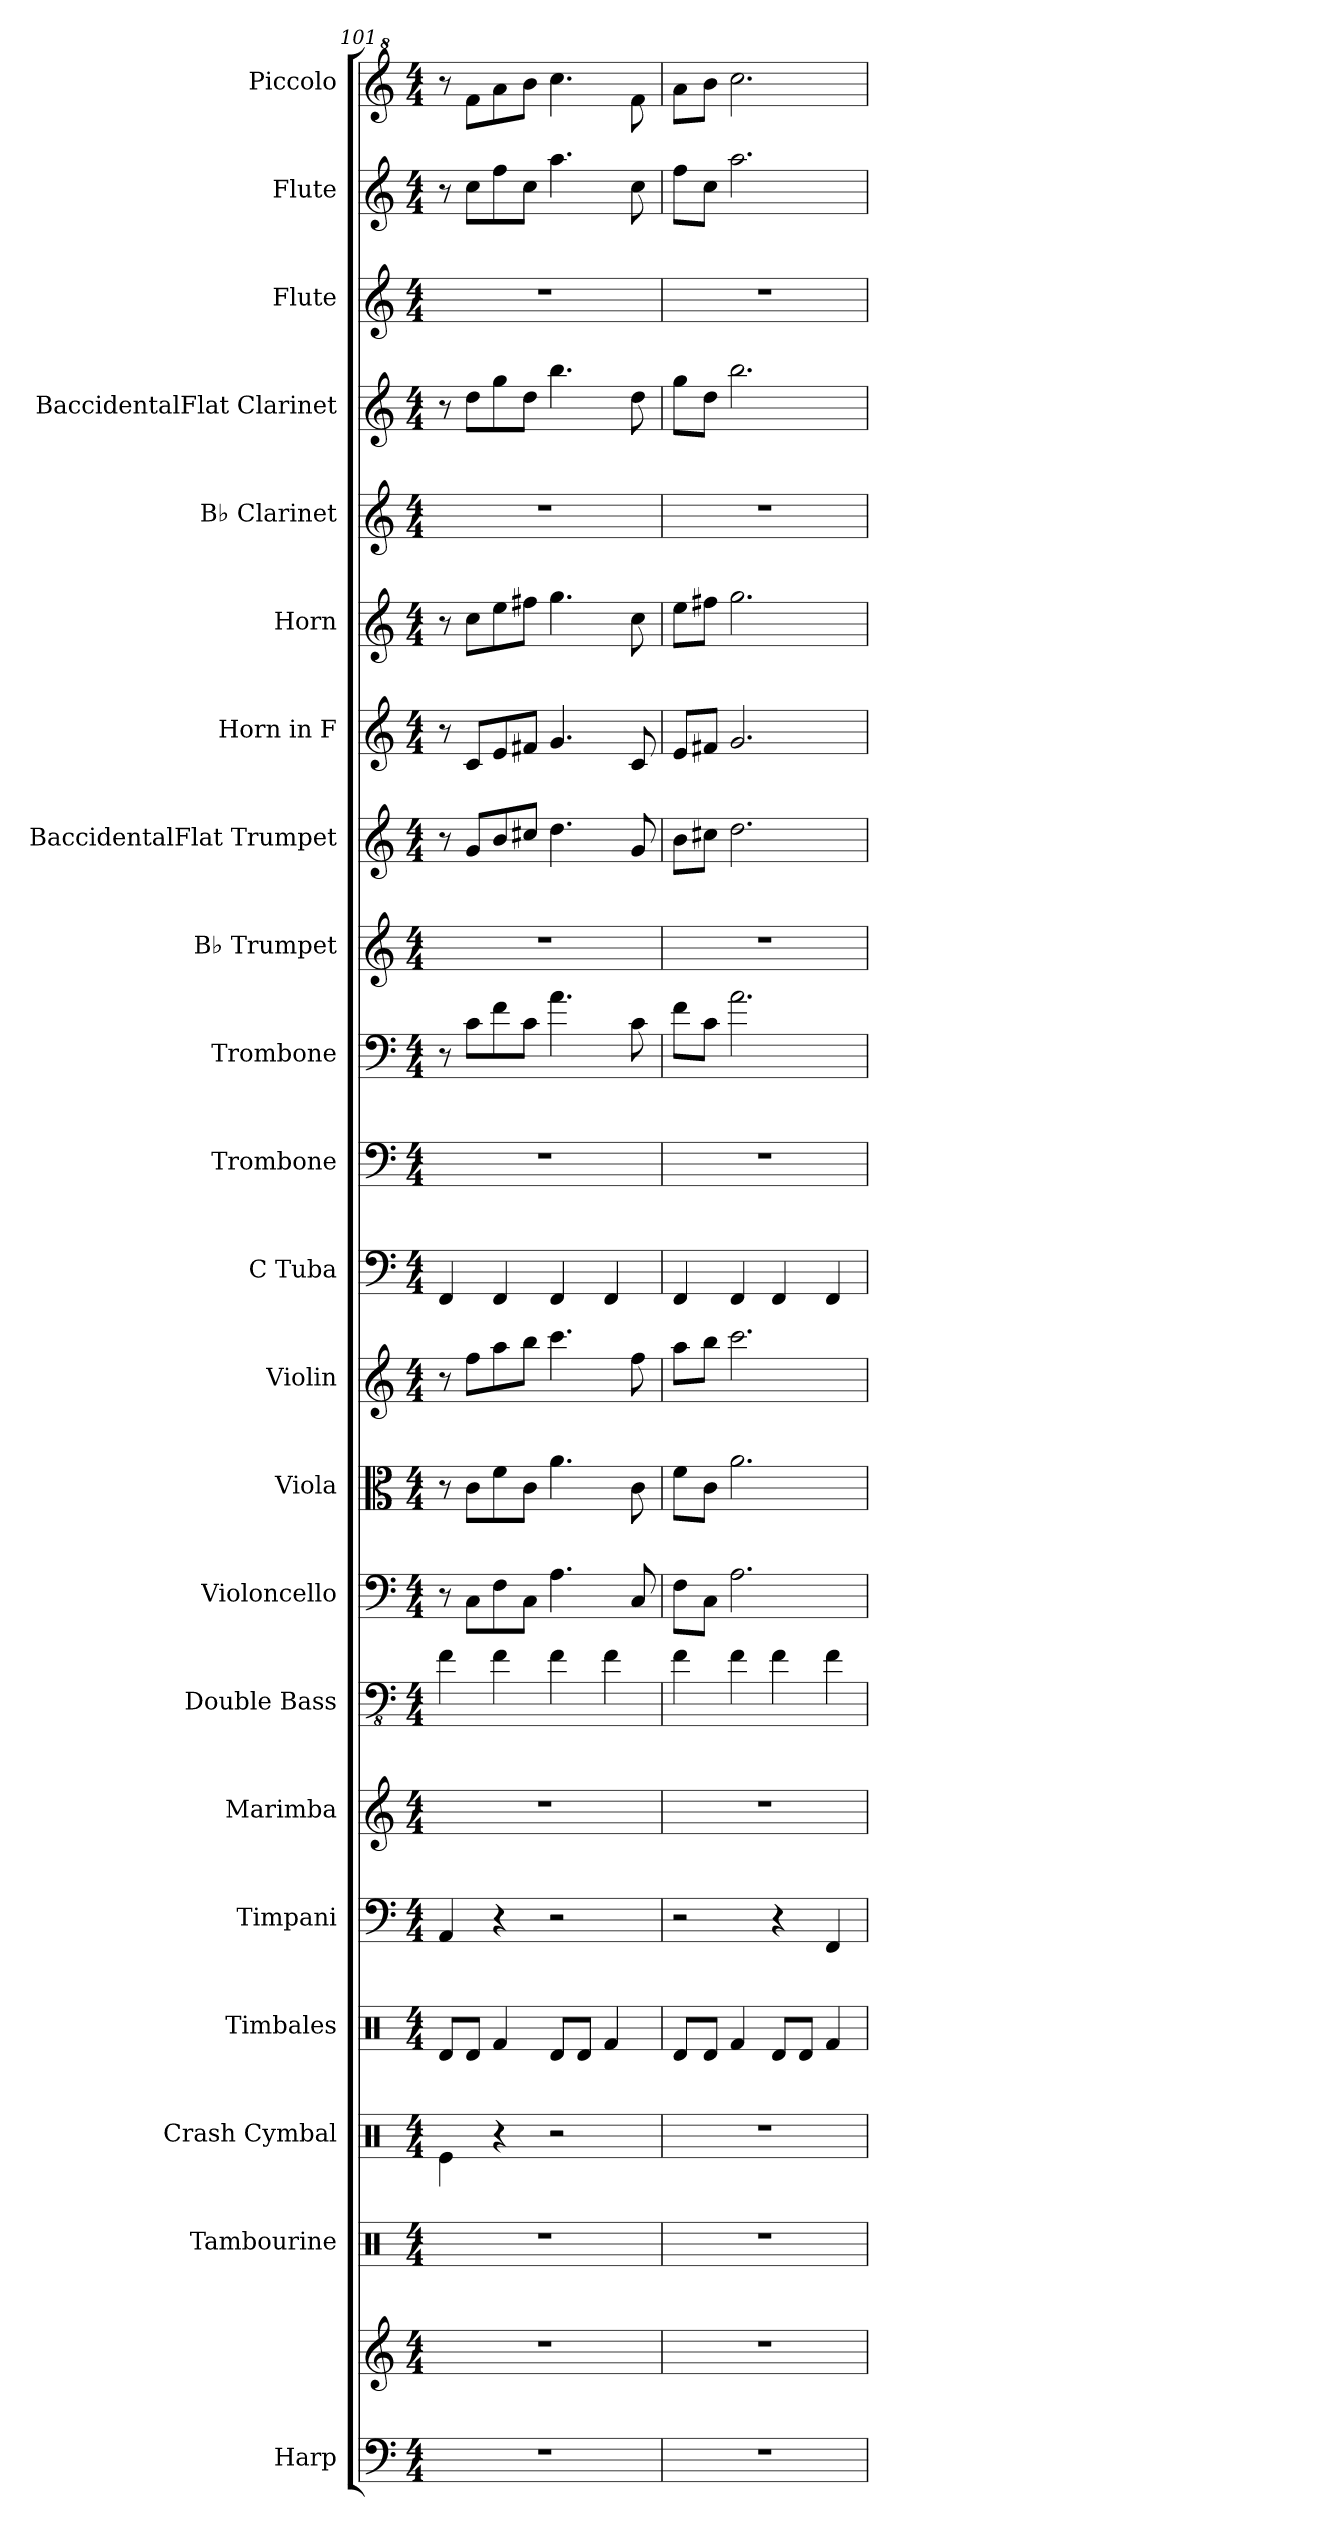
**kern	**kern	**kern	**kern	**kern	**kern	**kern	**kern	**kern	**kern	**kern	**kern	**kern	**kern	**kern	**kern	**kern	**kern	**kern	**kern	**kern	**kern	**kern
*part22	*part22	*part21	*part20	*part19	*part18	*part17	*part16	*part15	*part14	*part13	*part12	*part11	*part10	*part9	*part8	*part7	*part6	*part5	*part4	*part3	*part2	*part1
*staff23	*staff22	*staff21	*staff20	*staff19	*staff18	*staff17	*staff16	*staff15	*staff14	*staff13	*staff12	*staff11	*staff10	*staff9	*staff8	*staff7	*staff6	*staff5	*staff4	*staff3	*staff2	*staff1
*I"Harp	*	*I"Tambourine	*I"Crash Cymbal	*I"Timbales	*I"Timpani	*I"Marimba	*I"Double Bass	*I"Violoncello	*I"Viola	*I"Violin	*I"C Tuba	*I"Trombone	*I"Trombone	*I"B♭ Trumpet	*I"BaccidentalFlat Trumpet	*I"Horn in F	*I"Horn	*I"B♭ Clarinet	*I"BaccidentalFlat Clarinet	*I"Flute	*I"Flute	*I"Piccolo
*I'Hrp.	*	*I'Tamb.	*I'Cr. Cym.	*I'Timb.	*I'Timp.	*I'Mrm.	*	*I'Vlc.	*I'Vla.	*I'Vln.	*I'C Tu.	*I'Tbn.	*I'Trb.	*I'B♭ Tpt.	*I'BaccidentalFlat Tpt.	*	*I'Hn.	*I'B♭ Cl.	*I'BaccidentalFlat Cl.	*I'Fl.	*I'Fl.	*I'Picc.
!!LO:PB:g=z
*clefF4	*clefG2	*clefX	*clefX	*clefX	*clefF4	*clefG2	*clefFv4	*clefF4	*clefC3	*clefG2	*clefF4	*clefF4	*clefF4	*clefG2	*clefG2	*clefG2	*clefG2	*clefG2	*clefG2	*clefG2	*clefG2	*clefG^2
*	*	*	*	*	*	*	*ITrd7c12	*	*	*	*	*	*	*ITrd1c2	*ITrd1c2	*ITrd4c7	*ITrd4c7	*ITrd1c2	*ITrd1c2	*	*	*ITrd-7c-12
*k[]	*k[]	*k[]	*k[]	*k[]	*k[]	*k[]	*k[]	*k[]	*k[]	*k[]	*k[]	*k[]	*k[]	*k[b-e-]	*k[b-e-]	*k[b-]	*k[b-]	*k[b-e-]	*k[b-e-]	*k[]	*k[]	*k[]
*M4/4	*M4/4	*M4/4	*M4/4	*M4/4	*M4/4	*M4/4	*M4/4	*M4/4	*M4/4	*M4/4	*M4/4	*M4/4	*M4/4	*M4/4	*M4/4	*M4/4	*M4/4	*M4/4	*M4/4	*M4/4	*M4/4	*M4/4
=101	=101	=101	=101	=101	=101	=101	=101	=101	=101	=101	=101	=101	=101	=101	=101	=101	=101	=101	=101	=101	=101	=101
1r	1r	1r	4Re\	8Rd/L	4AA/	1r	4FF\	8r	8r	8r	4FF/	1r	8r	1r	8r	8r	8r	1r	8r	1r	8r	8r
.	.	.	.	8Rd/J	.	.	.	8C\L	8c\L	8ff\L	.	.	8c\L	.	8f/L	8F/L	8f\L	.	8cc\L	.	8cc\L	8fff\L
.	.	.	4r	4Rf/	4r	.	4FF\	8F\	8f\	8aa\	4FF/	.	8f\	.	8a/	8A/	8a\	.	8ff\	.	8ff\	8aaa\
.	.	.	.	.	.	.	.	8C\J	8c\J	8bb\J	.	.	8c\J	.	8bn/J	8Bn/J	8bn\J	.	8cc\J	.	8cc\J	8bbb\J
.	.	.	2r	8Rd/L	2r	.	4FF\	4.A\	4.a\	4.ccc\	4FF/	.	4.a\	.	4.cc\	4.c/	4.cc\	.	4.aa\	.	4.aa\	4.cccc\
.	.	.	.	8Rd/J	.	.	.	.	.	.	.	.	.	.	.	.	.	.	.	.	.	.
.	.	.	.	4Rf/	.	.	4FF\	.	.	.	4FF/	.	.	.	.	.	.	.	.	.	.	.
.	.	.	.	.	.	.	.	8C/	8c\	8ff\	.	.	8c\	.	8f/	8F/	8f\	.	8cc\	.	8cc\	8fff\
=102	=102	=102	=102	=102	=102	=102	=102	=102	=102	=102	=102	=102	=102	=102	=102	=102	=102	=102	=102	=102	=102	=102
1r	1r	1r	1r	8Rd/L	2r	1r	4FF\	8F\L	8f\L	8aa\L	4FF/	1r	8f\L	1r	8a\L	8A/L	8a\L	1r	8ff\L	1r	8ff\L	8aaa\L
.	.	.	.	8Rd/J	.	.	.	8C\J	8c\J	8bb\J	.	.	8c\J	.	8bn\J	8Bn/J	8bn\J	.	8cc\J	.	8cc\J	8bbb\J
.	.	.	.	4Rf/	.	.	4FF\	2.A\	2.a\	2.ccc\	4FF/	.	2.a\	.	2.cc\	2.c/	2.cc\	.	2.aa\	.	2.aa\	2.cccc\
.	.	.	.	8Rd/L	4r	.	4FF\	.	.	.	4FF/	.	.	.	.	.	.	.	.	.	.	.
.	.	.	.	8Rd/J	.	.	.	.	.	.	.	.	.	.	.	.	.	.	.	.	.	.
.	.	.	.	4Rf/	4FF/	.	4FF\	.	.	.	4FF/	.	.	.	.	.	.	.	.	.	.	.
=	=	=	=	=	=	=	=	=	=	=	=	=	=	=	=	=	=	=	=	=	=	=
*-	*-	*-	*-	*-	*-	*-	*-	*-	*-	*-	*-	*-	*-	*-	*-	*-	*-	*-	*-	*-	*-	*-
